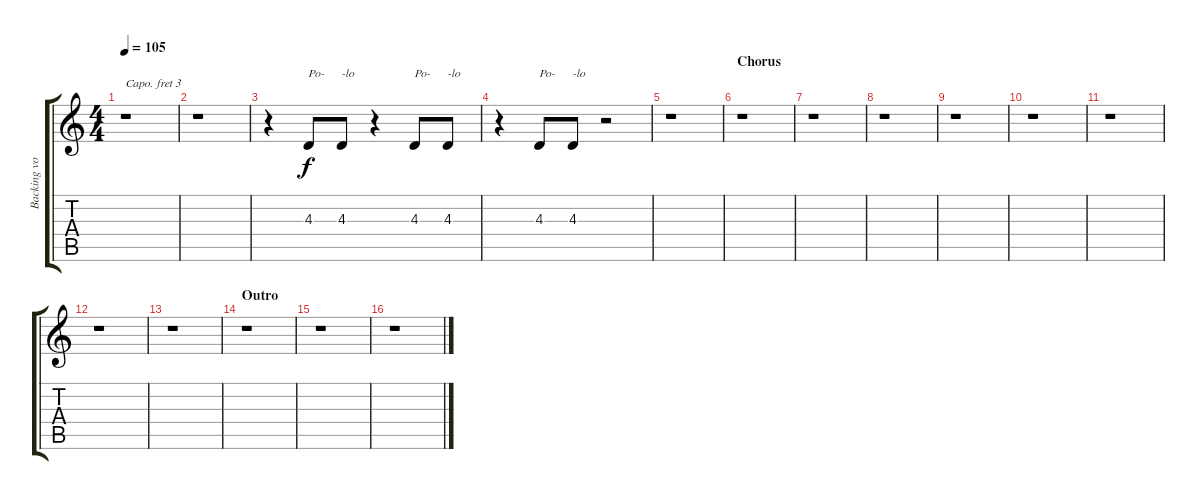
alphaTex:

\track ("Backing vocals" "Backing vo") {instrument synthvoice}
\staff {score tabs}
\capo 3
\tuning (E4 B3 G3 D3 A2 E2) {hide}
\ts (4 4)
\tempo 105
\clef g2
\ks c
r.1{dy f} |
r.1 |
r.4 4.3.8{txt "Po-"} 4.3.8{txt "-lo"} r.4 4.3.8{txt "Po-"} 4.3.8{txt "-lo"} |
r.4 4.3.8{txt "Po-"} 4.3.8{txt "-lo"} r.2 |
r.1 |
\section ("" "Chorus")
r.1 |
r.1 |
r.1 |
r.1 |
r.1 |
r.1 |
r.1 |
r.1 |
\section ("" "Outro")
r.1 |
r.1 |
r.1
